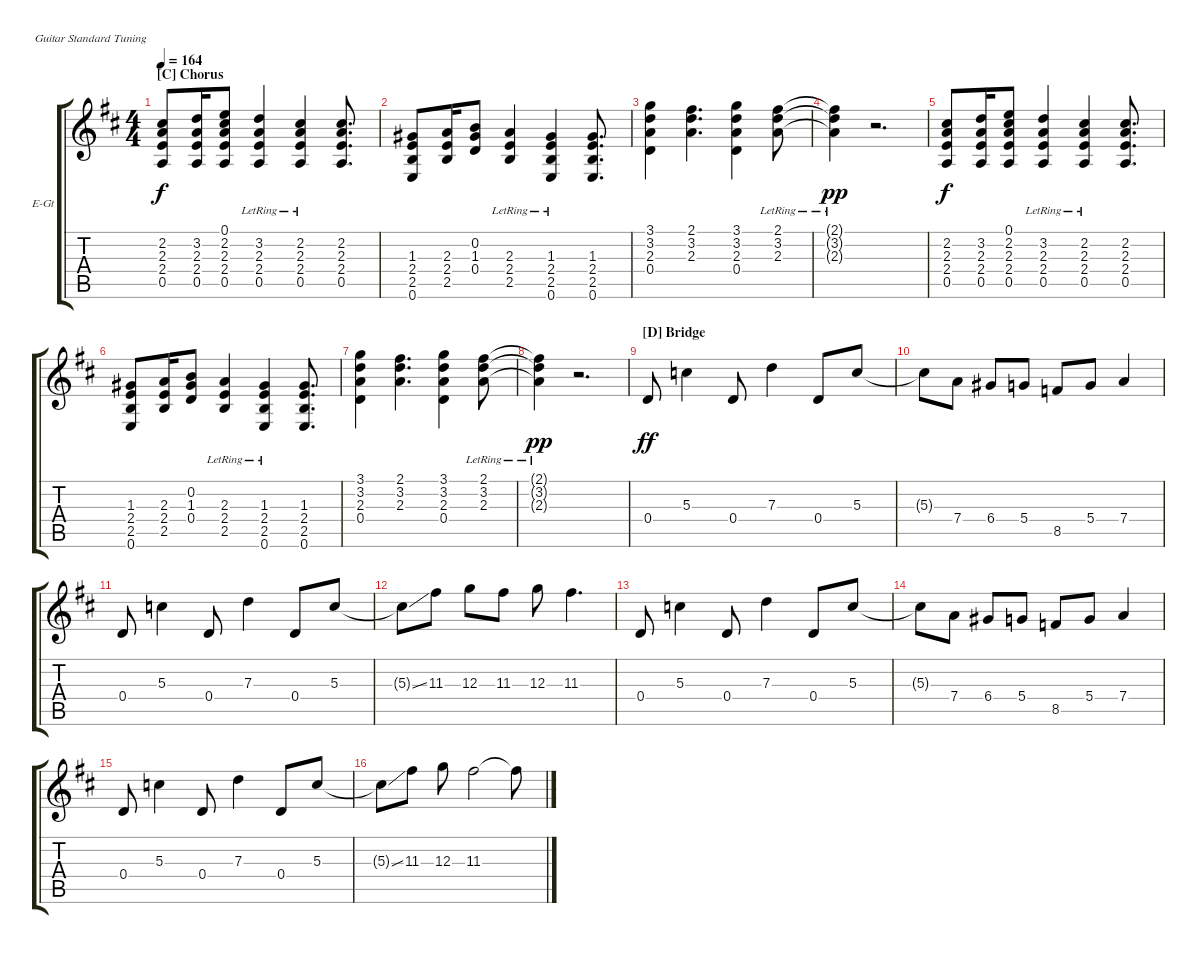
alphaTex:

\bracketExtendMode groupsimilarinstruments
\firstSystemTrackNameOrientation horizontal
\otherSystemsTrackNameOrientation horizontal
\chordDiagramsInScore
\track ("Guitar Part 2" "E-Gt") {instrument distortionguitar}
\staff {score tabs}
\tuning (E4 B3 G3 D3 A2 E2)
\ts (4 4)
\section ("C" "Chorus")
\tempo 164
\clef g2
\ks d
(2.4 0.5 2.3 2.2).8{dy f beam merge} (2.4 0.5 3.2 2.3).16{beam merge} (2.4 0.5 2.2 2.3 0.1).8{beam merge} (2.4{lr} 0.5{lr} 3.2 2.3).4{beam split} (2.4{lr} 0.5{lr} 2.2 2.3).4 (0.5 2.4 2.3 2.2).8{d} |
(2.5 0.6 1.3 2.4).8{beam merge} (2.5 2.3 2.4).16{beam merge} (0.2 1.3 0.4).8{beam split} (2.5{lr} 2.3 2.4).4{beam split} (2.5{lr} 0.6{lr} 1.3 2.4).4 (2.5 0.6 1.3 2.4).8{d} |
(2.3 3.1 3.2 0.4).4 (2.3 2.1 3.2).4{d} (2.3 3.1 3.2 0.4).4 (2.3{lr} 2.1{lr} 3.2{lr}).8 |
(2.1{lr t} 3.2{lr t} 2.3{lr t}).4{dy pp} r.2{d} |
(2.4 0.5 2.3 2.2).8{dy f beam merge} (2.4 0.5 3.2 2.3).16{beam merge} (2.4 0.5 2.2 2.3 0.1).8{beam merge} (2.4{lr} 0.5{lr} 3.2 2.3).4{beam split} (2.4{lr} 0.5{lr} 2.2 2.3).4 (0.5 2.4 2.3 2.2).8{d} |
(2.5 0.6 1.3 2.4).8{beam merge} (2.5 2.3 2.4).16{beam merge} (0.2 1.3 0.4).8{beam split} (2.5{lr} 2.3 2.4).4{beam split} (2.5{lr} 0.6{lr} 1.3 2.4).4 (2.5 0.6 1.3 2.4).8{d} |
(2.3 3.1 3.2 0.4).4 (2.3 2.1 3.2).4{d} (2.3 3.1 3.2 0.4).4 (2.3{lr} 2.1{lr} 3.2{lr}).8 |
(2.1{lr t} 3.2{lr t} 2.3{lr t}).4{dy pp} r.2{d} |
\section ("D" "Bridge")
0.4.8{dy ff} 5.3.4 0.4.8 7.3.4 0.4.8 5.3.8 |
5.3{t}.8 7.4.8 6.4.8 5.4.8 8.5.8 5.4.8 7.4.4 |
0.4.8 5.3.4 0.4.8 7.3.4 0.4.8 5.3.8 |
5.3{ss t}.8 11.3.8 12.3.8 11.3.8 12.3.8 11.3.4{d} |
0.4.8 5.3.4 0.4.8 7.3.4 0.4.8 5.3.8 |
5.3{t}.8 7.4.8 6.4.8 5.4.8 8.5.8 5.4.8 7.4.4 |
0.4.8 5.3.4 0.4.8 7.3.4 0.4.8 5.3.8 |
5.3{ss t}.8 11.3.8 12.3.8 11.3.2 11.3{t}.8
